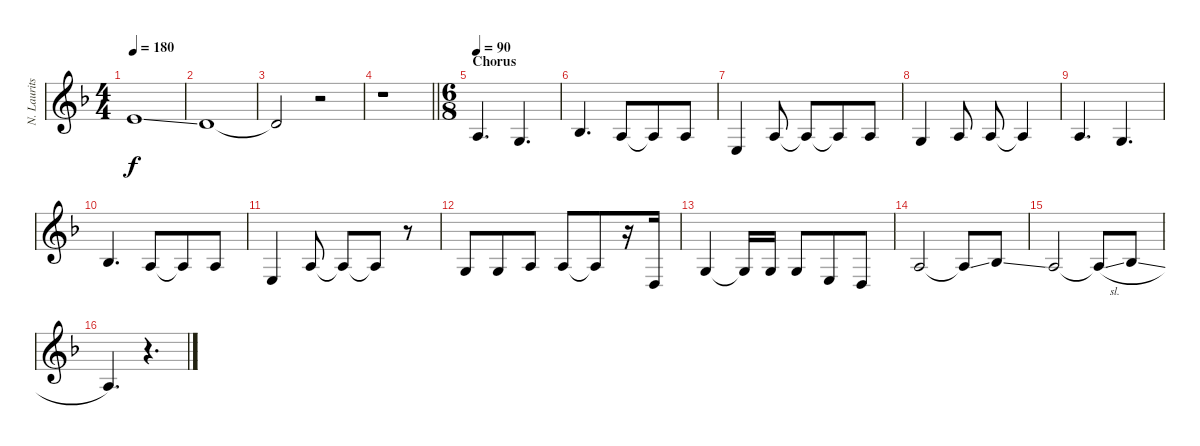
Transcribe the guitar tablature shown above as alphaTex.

\track ("N. Lauritsen (Lead Vocals)" "N. Laurits") {instrument violin}
\staff {score}
\tuning (E4 B3 G3 D3 A2 E2) {hide}
\ts (4 4)
\tempo 180
\clef g2
\ks dminor
9.3{ss}.1{dy f} |
7.3.1 |
7.3{t}.2 r.2 |
\barLineRight lightlight
r.1 |
\ts (6 8)
\section ("" "Chorus")
\tempo 90
7.4.4{d} 5.4.4{d} |
8.4.4{d} 7.4.8 7.4{t}.8 7.4.8 |
2.4.4 7.4.8 7.4{t}.8 7.4{t}.8 7.4.8 |
5.4.4 7.4.8 7.4.8 7.4{t}.4 |
7.4.4{d} 5.4.4{d} |
8.4.4{d} 7.4.8 7.4{t}.8 7.4.8 |
2.4.4 7.4.8 7.4{t}.8 7.4{t}.8 r.8 |
5.4.8 5.4.8 7.4.8 7.4.8 7.4{t}.8 r.16 5.5.16 |
5.4.4 5.4{t}.16 5.4.16 5.4.8 2.4.8 0.4.8 |
7.4.2 7.4{ss t}.8 8.4{ss}.8 |
7.4.2 7.4{sl t}.8 8.4{sl}.8 |
7.4.4{d} r.4{d}
